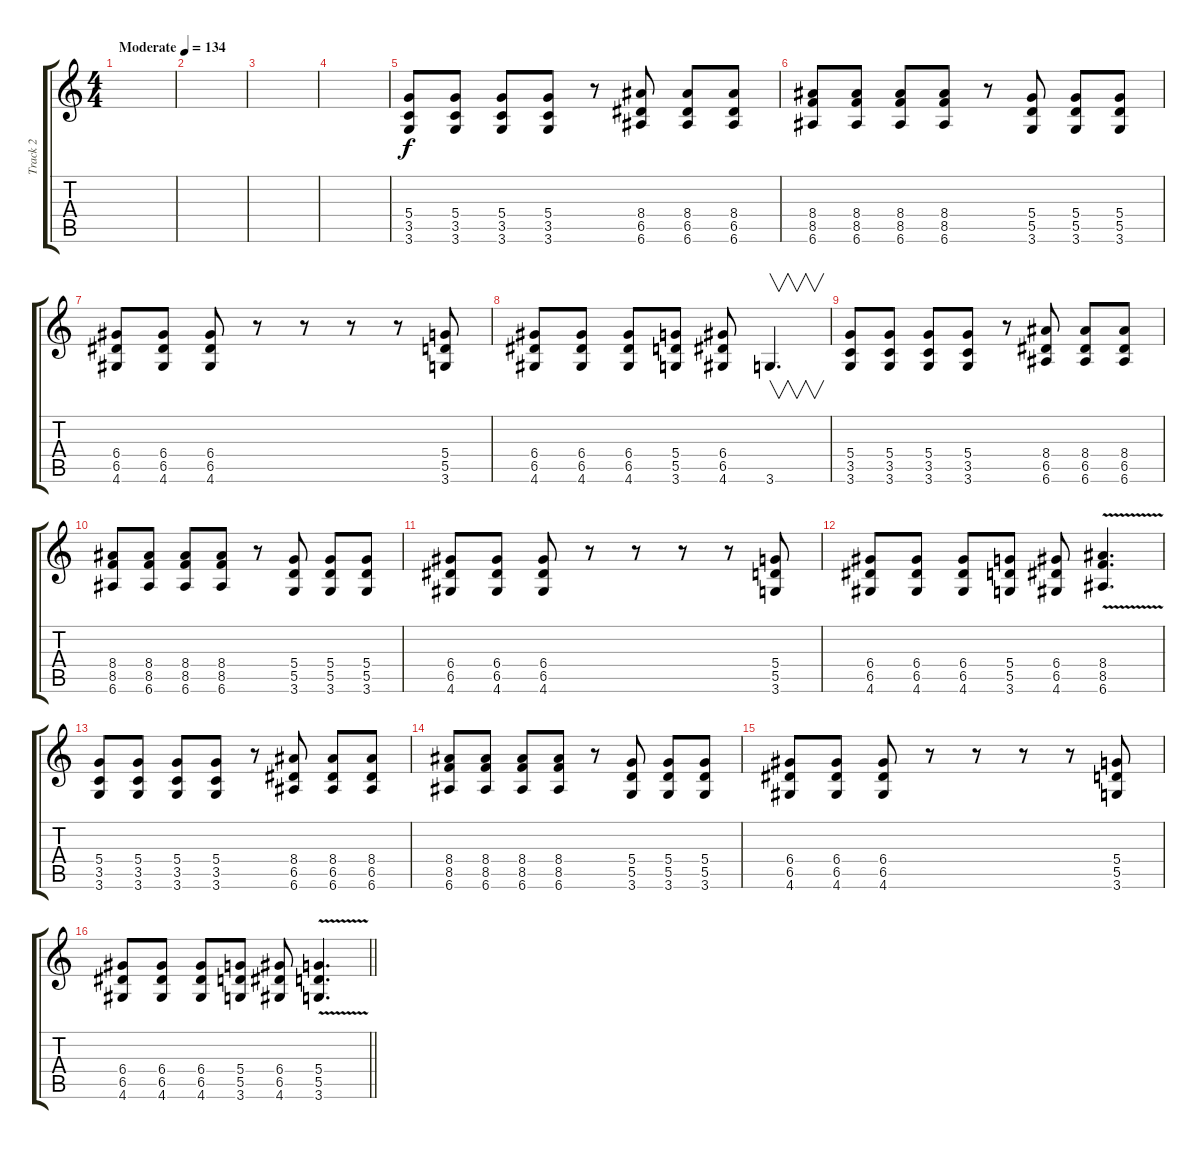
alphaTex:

\track ("Track 2" "Track 2") {instrument distortionguitar}
\staff {score tabs}
\tuning (E4 B3 G3 D3 A2 E2) {hide}
\ts (4 4)
\tempo (134 "Moderate")
\clef g2
\ks c
|
|
|
|
(5.4 3.5 3.6).8 (5.4 3.5 3.6).8 (5.4 3.5 3.6).8 (5.4 3.5 3.6).8 r.8 (8.4 6.5 6.6).8 (8.4 6.5 6.6).8 (8.4 6.5 6.6).8 |
(8.4 8.5 6.6).8 (8.4 8.5 6.6).8 (8.4 8.5 6.6).8 (8.4 8.5 6.6).8 r.8 (5.4 5.5 3.6).8 (5.4 5.5 3.6).8 (5.4 5.5 3.6).8 |
(6.4 6.5 4.6).8 (6.4 6.5 4.6).8 (6.4 6.5 4.6).8 r.8 r.8 r.8 r.8 (5.4 5.5 3.6).8 |
(6.4 6.5 4.6).8 (6.4 6.5 4.6).8 (6.4 6.5 4.6).8 (5.4 5.5 3.6).8 (6.4 6.5 4.6).8 3.6.4{v d} |
(5.4 3.5 3.6).8 (5.4 3.5 3.6).8 (5.4 3.5 3.6).8 (5.4 3.5 3.6).8 r.8 (8.4 6.5 6.6).8 (8.4 6.5 6.6).8 (8.4 6.5 6.6).8 |
(8.4 8.5 6.6).8 (8.4 8.5 6.6).8 (8.4 8.5 6.6).8 (8.4 8.5 6.6).8 r.8 (5.4 5.5 3.6).8 (5.4 5.5 3.6).8 (5.4 5.5 3.6).8 |
(6.4 6.5 4.6).8 (6.4 6.5 4.6).8 (6.4 6.5 4.6).8 r.8 r.8 r.8 r.8 (5.4 5.5 3.6).8 |
(6.4 6.5 4.6).8 (6.4 6.5 4.6).8 (6.4 6.5 4.6).8 (5.4 5.5 3.6).8 (6.4 6.5 4.6).8 (8.4 8.5{v} 6.6).4{d} |
(5.4 3.5 3.6).8 (5.4 3.5 3.6).8 (5.4 3.5 3.6).8 (5.4 3.5 3.6).8 r.8 (8.4 6.5 6.6).8 (8.4 6.5 6.6).8 (8.4 6.5 6.6).8 |
(8.4 8.5 6.6).8 (8.4 8.5 6.6).8 (8.4 8.5 6.6).8 (8.4 8.5 6.6).8 r.8 (5.4 5.5 3.6).8 (5.4 5.5 3.6).8 (5.4 5.5 3.6).8 |
(6.4 6.5 4.6).8 (6.4 6.5 4.6).8 (6.4 6.5 4.6).8 r.8 r.8 r.8 r.8 (5.4 5.5 3.6).8 |
\barLineRight lightlight
(6.4 6.5 4.6).8 (6.4 6.5 4.6).8 (6.4 6.5 4.6).8 (5.4 5.5 3.6).8 (6.4 6.5 4.6).8 (5.4{v} 5.5 3.6).4{d}
